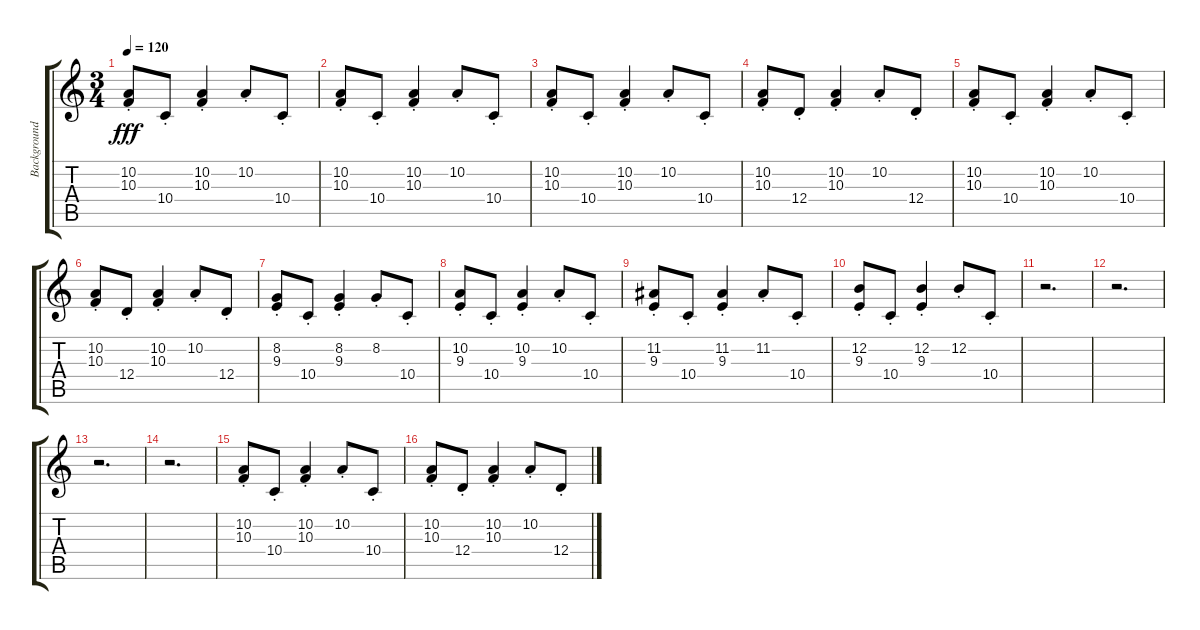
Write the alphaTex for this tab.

\track ("Background" "Background") {instrument synthvoice}
\staff {score tabs}
\tuning (E4 B3 G3 D3 A2 E2) {hide}
\ts (3 4)
\tempo 120
\clef g2
\ks c
(10.2{st} 10.3{st}).8{dy fff} 10.4{st}.8 (10.2{st} 10.3{st}).4 10.2{st}.8 10.4{st}.8 |
(10.2{st} 10.3{st}).8 10.4{st}.8 (10.2{st} 10.3{st}).4 10.2{st}.8 10.4{st}.8 |
(10.2{st} 10.3{st}).8 10.4{st}.8 (10.2{st} 10.3{st}).4 10.2{st}.8 10.4{st}.8 |
(10.2{st} 10.3{st}).8 12.4{st}.8 (10.2{st} 10.3{st}).4 10.2{st}.8 12.4{st}.8 |
(10.2{st} 10.3{st}).8 10.4{st}.8 (10.2{st} 10.3{st}).4 10.2{st}.8 10.4{st}.8 |
(10.2{st} 10.3{st}).8 12.4{st}.8 (10.2{st} 10.3{st}).4 10.2{st}.8 12.4{st}.8 |
(8.2{st} 9.3{st}).8 10.4{st}.8 (8.2{st} 9.3{st}).4 8.2{st}.8 10.4{st}.8 |
(10.2{st} 9.3{st}).8 10.4{st}.8 (10.2{st} 9.3{st}).4 10.2{st}.8 10.4{st}.8 |
(11.2{st} 9.3{st}).8 10.4{st}.8 (11.2{st} 9.3{st}).4 11.2{st}.8 10.4{st}.8 |
(12.2{st} 9.3{st}).8 10.4{st}.8 (12.2{st} 9.3{st}).4 12.2{st}.8 10.4{st}.8 |
r.2{d} |
r.2{d} |
r.2{d} |
r.2{d} |
(10.2{st} 10.3{st}).8 10.4{st}.8 (10.2{st} 10.3{st}).4 10.2{st}.8 10.4{st}.8 |
(10.2{st} 10.3{st}).8 12.4{st}.8 (10.2{st} 10.3{st}).4 10.2{st}.8 12.4{st}.8
